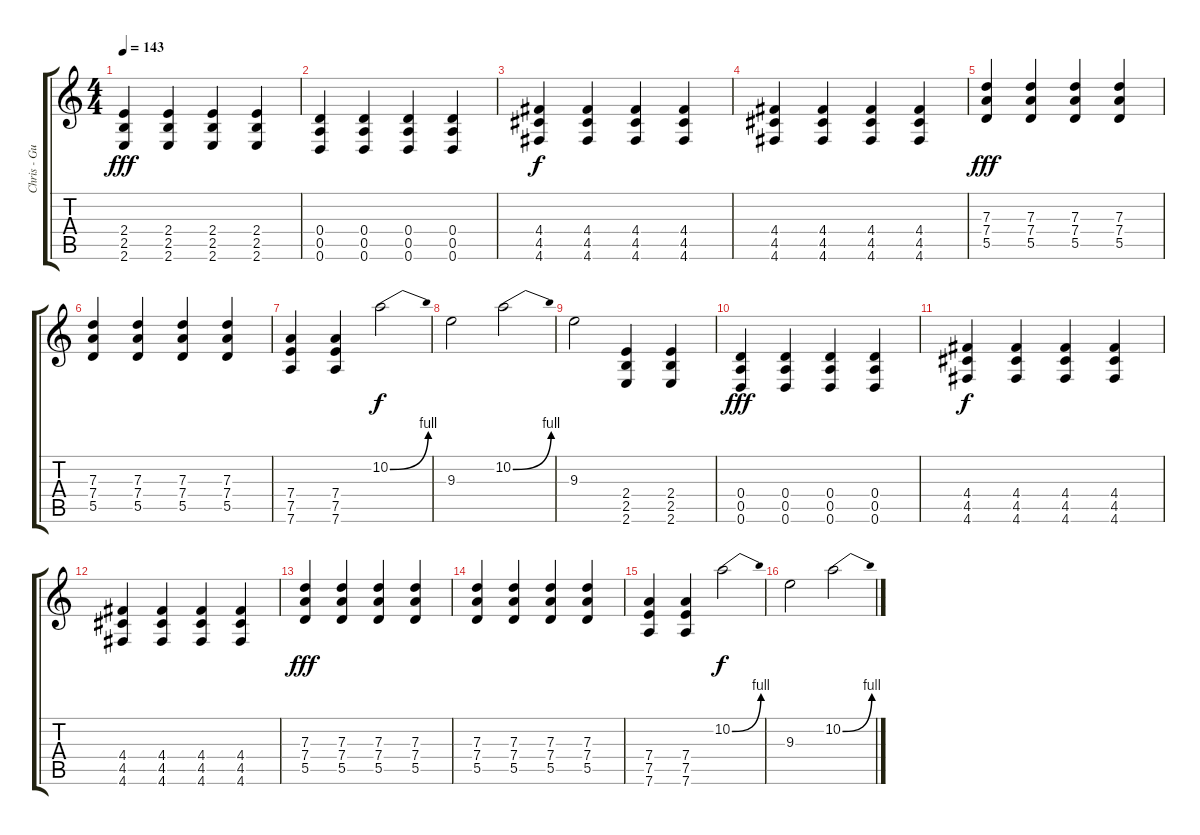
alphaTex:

\track ("Chris - Guitar 2" "Chris - Gu") {instrument distortionguitar}
\staff {score tabs}
\tuning (E4 B3 G3 D3 A2 D2) {hide}
\ts (4 4)
\tempo 143
\clef g2
\ks c
(2.4 2.5 2.6).4{dy fff} (2.4 2.5 2.6).4 (2.4 2.5 2.6).4 (2.4 2.5 2.6).4 |
(0.4 0.5 0.6).4 (0.4 0.5 0.6).4 (0.4 0.5 0.6).4 (0.4 0.5 0.6).4 |
(4.4 4.5 4.6).4{dy f} (4.4 4.5 4.6).4 (4.4 4.5 4.6).4 (4.4 4.5 4.6).4 |
(4.4 4.5 4.6).4 (4.4 4.5 4.6).4 (4.4 4.5 4.6).4 (4.4 4.5 4.6).4 |
(7.3 7.4 5.5).4{dy fff} (7.3 7.4 5.5).4 (7.3 7.4 5.5).4 (7.3 7.4 5.5).4 |
(7.3 7.4 5.5).4 (7.3 7.4 5.5).4 (7.3 7.4 5.5).4 (7.3 7.4 5.5).4 |
(7.4 7.5 7.6).4 (7.4 7.5 7.6).4 10.2{be (bend 0 0 60 4)}.2{dy f} |
9.3.2 10.2{be (bend 0 0 60 4)}.2 |
9.3.2 (2.4 2.5 2.6).4 (2.4 2.5 2.6).4 |
(0.4 0.5 0.6).4{dy fff} (0.4 0.5 0.6).4 (0.4 0.5 0.6).4 (0.4 0.5 0.6).4 |
(4.4 4.5 4.6).4{dy f} (4.4 4.5 4.6).4 (4.4 4.5 4.6).4 (4.4 4.5 4.6).4 |
(4.4 4.5 4.6).4 (4.4 4.5 4.6).4 (4.4 4.5 4.6).4 (4.4 4.5 4.6).4 |
(7.3 7.4 5.5).4{dy fff} (7.3 7.4 5.5).4 (7.3 7.4 5.5).4 (7.3 7.4 5.5).4 |
(7.3 7.4 5.5).4 (7.3 7.4 5.5).4 (7.3 7.4 5.5).4 (7.3 7.4 5.5).4 |
(7.4 7.5 7.6).4 (7.4 7.5 7.6).4 10.2{be (bend 0 0 60 4)}.2{dy f} |
9.3.2 10.2{be (bend 0 0 60 4)}.2
